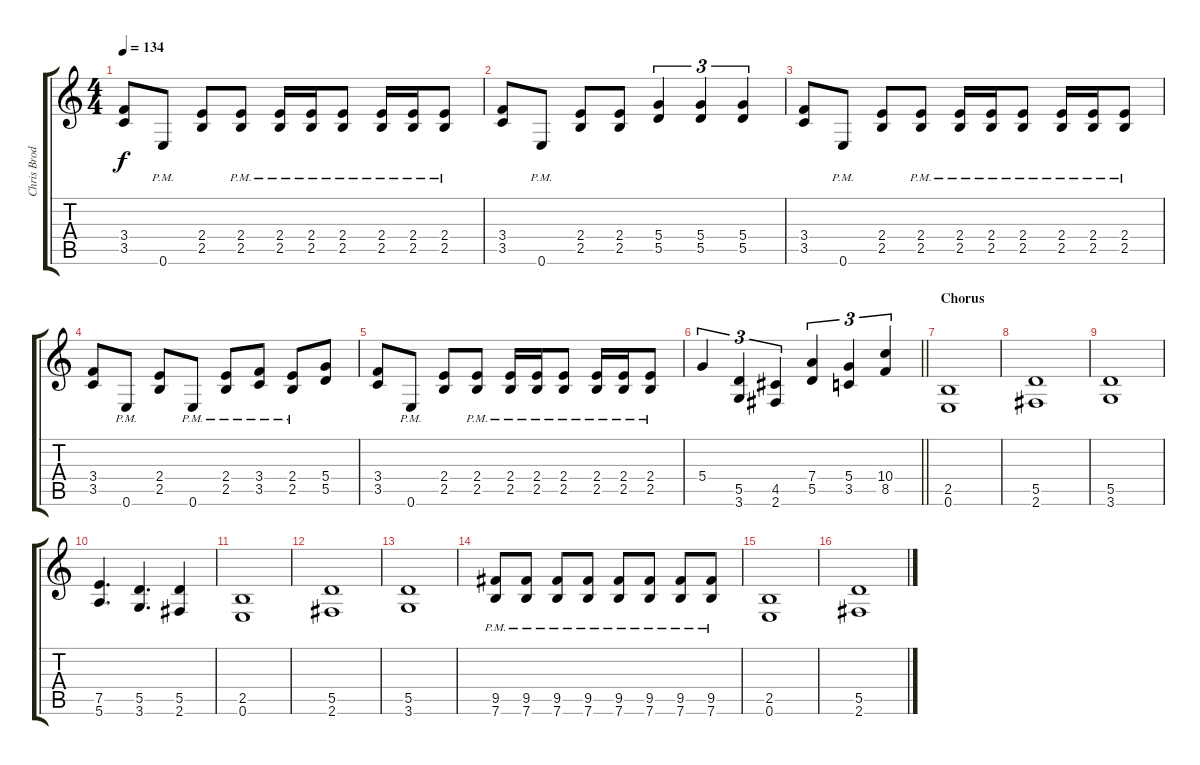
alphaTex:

\track ("Chris Broderick" "Chris Brod") {instrument distortionguitar}
\staff {score tabs}
\tuning (E4 B3 G3 D3 A2 E2) {hide}
\ts (4 4)
\tempo 134
\clef g2
\ks c
(3.4 3.5).8{dy f} 0.6{pm}.8 (2.4 2.5).8 (2.4 2.5{pm}).8 (2.4{pm} 2.5{pm}).16 (2.4{pm} 2.5{pm}).16 (2.4{pm} 2.5{pm}).8 (2.4{pm} 2.5{pm}).16 (2.4{pm} 2.5{pm}).16 (2.4{pm} 2.5{pm}).8 |
(3.4 3.5).8 0.6{pm}.8 (2.4 2.5).8 (2.4 2.5).8 (5.4 5.5).4{tu (3 2)} (5.4 5.5).4{tu (3 2)} (5.4 5.5).4{tu (3 2)} |
(3.4 3.5).8 0.6{pm}.8 (2.4 2.5).8 (2.4 2.5{pm}).8 (2.4{pm} 2.5{pm}).16 (2.4{pm} 2.5{pm}).16 (2.4{pm} 2.5{pm}).8 (2.4{pm} 2.5{pm}).16 (2.4{pm} 2.5{pm}).16 (2.4{pm} 2.5{pm}).8 |
(3.4 3.5).8 0.6{pm}.8 (2.4 2.5).8 0.6{pm}.8 (2.4 2.5{pm}).8 (3.4 3.5{pm}).8 (2.4{pm} 2.5).8 (5.4 5.5).8 |
(3.4 3.5).8 0.6{pm}.8 (2.4 2.5).8 (2.4 2.5{pm}).8 (2.4{pm} 2.5{pm}).16 (2.4{pm} 2.5{pm}).16 (2.4{pm} 2.5{pm}).8 (2.4{pm} 2.5{pm}).16 (2.4{pm} 2.5{pm}).16 (2.4{pm} 2.5{pm}).8 |
\barLineRight lightlight
5.4.4{tu (3 2)} (5.5 3.6).4{tu (3 2)} (4.5 2.6).4{tu (3 2)} (7.4 5.5).4{tu (3 2)} (5.4 3.5).4{tu (3 2)} (10.4 8.5).4{tu (3 2)} |
\section ("" "Chorus")
(2.5 0.6).1 |
(5.5 2.6).1 |
(5.5 3.6).1 |
(7.5 5.6).4{d} (5.5 3.6).4{d} (5.5 2.6).4 |
(2.5 0.6).1 |
(5.5 2.6).1 |
(5.5 3.6).1 |
(9.5{pm} 7.6{pm}).8 (9.5{pm} 7.6{pm}).8 (9.5{pm} 7.6{pm}).8 (9.5{pm} 7.6{pm}).8 (9.5{pm} 7.6{pm}).8 (9.5{pm} 7.6{pm}).8 (9.5{pm} 7.6{pm}).8 (9.5{pm} 7.6{pm}).8 |
(2.5 0.6).1 |
(5.5 2.6).1
